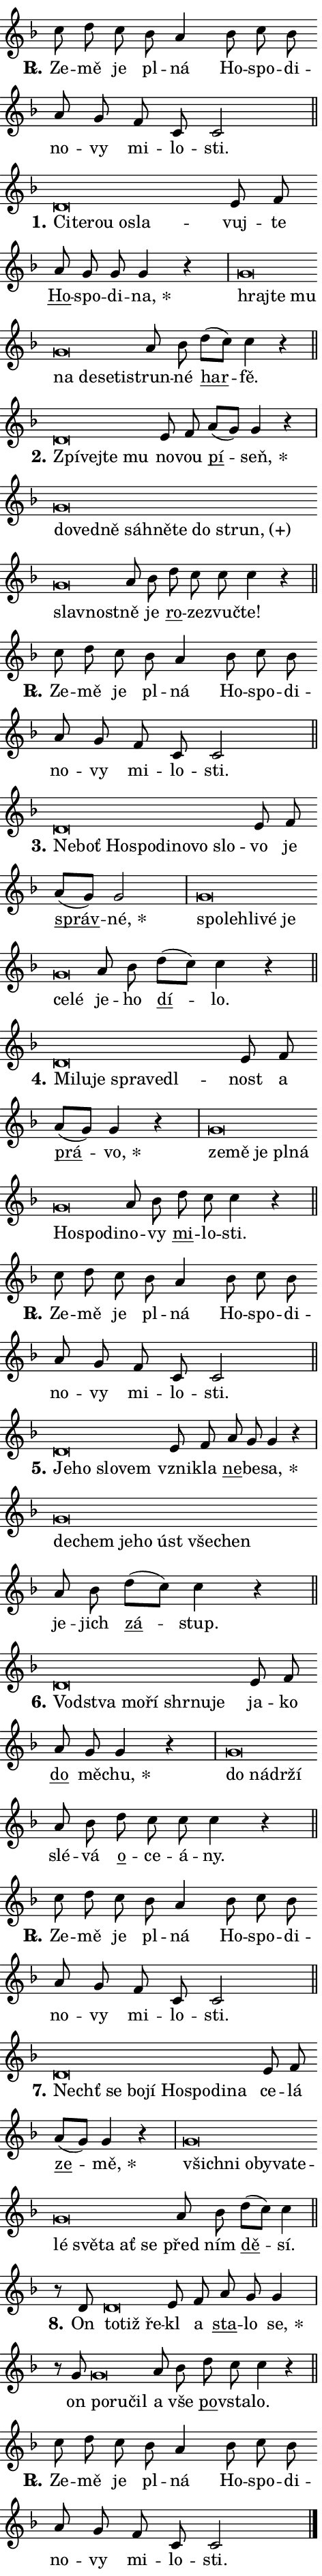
\version "2.24.0"
\header { tagline = "" }
\paper {
  indent = 0\cm
  top-margin = 0\cm
  right-margin = 0.13\cm % to fit lyric hyphens
  bottom-margin = 0\cm
  left-margin = 0\cm
  paper-width = 8\cm
  page-breaking = #ly:one-page-breaking
  system-system-spacing.basic-distance = #11
  score-system-spacing.basic-distance = #11
  ragged-last = ##f
}


%% Author: Thomas Morley
%% https://lists.gnu.org/archive/html/lilypond-user/2020-05/msg00002.html
#(define (line-position grob)
"Returns position of @var[grob} in current system:
   @code{'start}, if at first time-step
   @code{'end}, if at last time-step
   @code{'middle} otherwise
"
  (let* ((col (ly:item-get-column grob))
         (ln (ly:grob-object col 'left-neighbor))
         (rn (ly:grob-object col 'right-neighbor))
         (col-to-check-left (if (ly:grob? ln) ln col))
         (col-to-check-right (if (ly:grob? rn) rn col))
         (break-dir-left
           (and
             (ly:grob-property col-to-check-left 'non-musical #f)
             (ly:item-break-dir col-to-check-left)))
         (break-dir-right
           (and
             (ly:grob-property col-to-check-right 'non-musical #f)
             (ly:item-break-dir col-to-check-right))))
        (cond ((eqv? 1 break-dir-left) 'start)
              ((eqv? -1 break-dir-right) 'end)
              (else 'middle))))

#(define (tranparent-at-line-position vctor)
  (lambda (grob)
  "Relying on @code{line-position} select the relevant enry from @var{vctor}.
Used to determine transparency,"
    (case (line-position grob)
      ((end) (not (vector-ref vctor 0)))
      ((middle) (not (vector-ref vctor 1)))
      ((start) (not (vector-ref vctor 2))))))

noteHeadBreakVisibility =
#(define-music-function (break-visibility)(vector?)
"Makes @code{NoteHead}s transparent relying on @var{break-visibility}"
#{
  \override NoteHead.transparent =
    #(tranparent-at-line-position break-visibility)
#})

#(define delete-ledgers-for-transparent-note-heads
  (lambda (grob)
    "Reads whether a @code{NoteHead} is transparent.
If so this @code{NoteHead} is removed from @code{'note-heads} from
@var{grob}, which is supposed to be @code{LedgerLineSpanner}.
As a result ledgers are not printed for this @code{NoteHead}"
    (let* ((nhds-array (ly:grob-object grob 'note-heads))
           (nhds-list
             (if (ly:grob-array? nhds-array)
                 (ly:grob-array->list nhds-array)
                 '()))
           ;; Relies on the transparent-property being done before
           ;; Staff.LedgerLineSpanner.after-line-breaking is executed.
           ;; This is fragile ...
           (to-keep
             (remove
               (lambda (nhd)
                 (ly:grob-property nhd 'transparent #f))
               nhds-list)))
      ;; TODO find a better method to iterate over grob-arrays, similiar
      ;; to filter/remove etc for lists
      ;; For now rebuilt from scratch
      (set! (ly:grob-object grob 'note-heads)  '())
      (for-each
        (lambda (nhd)
          (ly:pointer-group-interface::add-grob grob 'note-heads nhd))
        to-keep))))

squashNotes = {
  \override NoteHead.X-extent = #'(-0.2 . 0.2)
  \override NoteHead.Y-extent = #'(-0.75 . 0)
  \override NoteHead.stencil =
    #(lambda (grob)
       (let ((pos (ly:grob-property grob 'staff-position)))
         (begin
           (if (< pos -7) (display "ERROR: Lower brevis then expected\n") (display ""))
           (if (<= pos -6) ly:text-interface::print ly:note-head::print))))
}
unSquashNotes = {
  \revert NoteHead.X-extent
  \revert NoteHead.Y-extent
  \revert NoteHead.stencil
}

hideNotes = \noteHeadBreakVisibility #begin-of-line-visible
unHideNotes = \noteHeadBreakVisibility #all-visible

% work-around for resetting accidentals
% https://lilypond.org/doc/v2.23/Documentation/notation/displaying-rhythms#unmetered-music
cadenzaMeasure = {
  \cadenzaOff
  \partial 1024 s1024
  \cadenzaOn
}

#(define-markup-command (accent layout props text) (markup?)
  "Underline accented syllable"
  (interpret-markup layout props
    #{\markup \override #'(offset . 4.3) \underline { #text }#}))

responsum = \markup \concat {
  "R" \hspace #-1.05 \path #0.1 #'((moveto 0 0.07) (lineto 0.9 0.8)) \hspace #0.05 "."
}

spaceSize = #0.6828661417322834 % exact space size for TeX Gyre Schola

\layout {
  \context {
    \Staff
    \remove "Time_signature_engraver"
    \override LedgerLineSpanner.after-line-breaking = #delete-ledgers-for-transparent-note-heads
  }
  \context {
    \Lyrics {
      \override LyricSpace.minimum-distance = \spaceSize
      \override LyricText.font-name = #"TeX Gyre Schola"
      \override LyricText.font-size = 1
      \override StanzaNumber.font-name = #"TeX Gyre Schola Bold"
      \override StanzaNumber.font-size = 1
    }
  }
  \context {
    \Score 
    \override NoteHead.text =
      #(lambda (grob) 
        (let ((pos (ly:grob-property grob 'staff-position)))
          #{\markup {
            \combine
              \halign #-0.55 \raise #(if (= pos -6) 0 0.5) \override #'(thickness . 2) \draw-line #'(3.2 . 0)
              \musicglyph "noteheads.sM1"
          }#}))
  }
}

% magnetic-lyrics.ily
%
%   written by
%     Jean Abou Samra <jean@abou-samra.fr>
%     Werner Lemberg <wl@gnu.org>
%
%   adapted by
%     Jiri Hon <jiri.hon@gmail.com>
%
% Version 2022-Apr-15

% https://www.mail-archive.com/lilypond-user@gnu.org/msg149350.html

#(define (Left_hyphen_pointer_engraver context)
   "Collect syllable-hyphen-syllable occurrences in lyrics and store
them in properties.  This engraver only looks to the left.  For
example, if the lyrics input is @code{foo -- bar}, it does the
following.

@itemize @bullet
@item
Set the @code{text} property of the @code{LyricHyphen} grob between
@q{foo} and @q{bar} to @code{foo}.

@item
Set the @code{left-hyphen} property of the @code{LyricText} grob with
text @q{foo} to the @code{LyricHyphen} grob between @q{foo} and
@q{bar}.
@end itemize

Use this auxiliary engraver in combination with the
@code{lyric-@/text::@/apply-@/magnetic-@/offset!} hook."
   (let ((hyphen #f)
         (text #f))
     (make-engraver
      (acknowledgers
       ((lyric-syllable-interface engraver grob source-engraver)
        (set! text grob)))
      (end-acknowledgers
       ((lyric-hyphen-interface engraver grob source-engraver)
        ;(when (not (grob::has-interface grob 'lyric-space-interface))
          (set! hyphen grob)));)
      ((stop-translation-timestep engraver)
       (when (and text hyphen)
         (ly:grob-set-object! text 'left-hyphen hyphen))
       (set! text #f)
       (set! hyphen #f)))))

#(define (lyric-text::apply-magnetic-offset! grob)
   "If the space between two syllables is less than the value in
property @code{LyricText@/.details@/.squash-threshold}, move the right
syllable to the left so that it gets concatenated with the left
syllable.

Use this function as a hook for
@code{LyricText@/.after-@/line-@/breaking} if the
@code{Left_@/hyphen_@/pointer_@/engraver} is active."
   (let ((hyphen (ly:grob-object grob 'left-hyphen #f)))
     (when hyphen
       (let ((left-text (ly:spanner-bound hyphen LEFT)))
         (when (grob::has-interface left-text 'lyric-syllable-interface)
           (let* ((common (ly:grob-common-refpoint grob left-text X))
                  (this-x-ext (ly:grob-extent grob common X))
                  (left-x-ext
                   (begin
                     ;; Trigger magnetism for left-text.
                     (ly:grob-property left-text 'after-line-breaking)
                     (ly:grob-extent left-text common X)))
                  ;; `delta` is the gap width between two syllables.
                  (delta (- (interval-start this-x-ext)
                            (interval-end left-x-ext)))
                  (details (ly:grob-property grob 'details))
                  (threshold (assoc-get 'squash-threshold details 0.2)))
             (when (< delta threshold)
               (let* (;; We have to manipulate the input text so that
                      ;; ligatures crossing syllable boundaries are not
                      ;; disabled.  For languages based on the Latin
                      ;; script this is essentially a beautification.
                      ;; However, for non-Western scripts it can be a
                      ;; necessity.
                      (lt (ly:grob-property left-text 'text))
                      (rt (ly:grob-property grob 'text))
                      (is-space (grob::has-interface hyphen 'lyric-space-interface))
                      (space (if is-space " " ""))
                      (extra-delta (if is-space spaceSize 0))
                      ;; Append new syllable.
                      (ltrt-space (if (and (string? lt) (string? rt))
                                (string-append lt space rt)
                                (make-concat-markup (list lt space rt))))
                      ;; Right-align `ltrt` to the right side.
                      (ltrt-space-markup (grob-interpret-markup
                               grob
                               (make-translate-markup
                                (cons (interval-length this-x-ext) 0)
                                (make-right-align-markup ltrt-space)))))
                 (begin
                   ;; Don't print `left-text`.
                   (ly:grob-set-property! left-text 'stencil #f)
                   ;; Set text and stencil (which holds all collected
                   ;; syllables so far) and shift it to the left.
                   (ly:grob-set-property! grob 'text ltrt-space)
                   (ly:grob-set-property! grob 'stencil ltrt-space-markup)
                   (ly:grob-translate-axis! grob (- (- delta extra-delta)) X))))))))))


#(define (lyric-hyphen::displace-bounds-first grob)
   ;; Make very sure this callback isn't triggered too early.
   (let ((left (ly:spanner-bound grob LEFT))
         (right (ly:spanner-bound grob RIGHT)))
     (ly:grob-property left 'after-line-breaking)
     (ly:grob-property right 'after-line-breaking)
     (ly:lyric-hyphen::print grob)))

squashThreshold = #0.4

\layout {
  \context {
    \Lyrics
    \consists #Left_hyphen_pointer_engraver
    \override LyricText.after-line-breaking =
      #lyric-text::apply-magnetic-offset!
    \override LyricHyphen.stencil = #lyric-hyphen::displace-bounds-first
    \override LyricText.details.squash-threshold = \squashThreshold
    \override LyricHyphen.minimum-distance = 0
    \override LyricHyphen.minimum-length = \squashThreshold
  }
}

squashText = \override LyricText.details.squash-threshold = 9999
unSquashText = \override LyricText.details.squash-threshold = \squashThreshold

leftText = \override LyricText.self-alignment-X = #LEFT
unLeftText = \revert LyricText.self-alignment-X

starOffset = #(lambda (grob) 
                (let ((x_offset (ly:self-alignment-interface::aligned-on-x-parent grob)))
                  (if (= x_offset 0) 0 (+ x_offset 1.2))))

star = #(define-music-function (syllable)(string?)
"Append star separator at the end of a syllable"
#{
  \once \override LyricText.X-offset = #starOffset
  \lyricmode { \markup {
    #syllable
    \override #'((font-name . "TeX Gyre Schola Bold")) \hspace #0.2 \lower #0.65 \larger "*"
  } }
#})

starAccent = #(define-music-function (syllable)(string?)
"Append star separator at the end of a syllable and make accent"
#{
  \once \override LyricText.X-offset = #starOffset
  \lyricmode { \markup {
    \accent #syllable
    \override #'((font-name . "TeX Gyre Schola Bold")) \hspace #0.2 \lower #0.65 \larger "*"
  } }
#})

breath = #(define-music-function (syllable)(string?)
"Append breathing indicator at the end of a syllable"
#{
  \lyricmode { \markup { #syllable "+" } }
#})

optionalBreath = #(define-music-function (syllable)(string?)
"Append optional breathing indicator at the end of a syllable"
#{
  \lyricmode { \markup { #syllable "(+)" } }
#})


\score {
    <<
        \new Voice = "melody" { \cadenzaOn \key f \major \relative { c''8 d c bes a4 \bar "" bes8 c bes \bar "" a g \bar "" f c c2 \cadenzaMeasure \bar "||" \break } }
        \new Lyrics \lyricsto "melody" { \lyricmode { \set stanza = \responsum
Ze -- mě je pl -- ná Ho -- spo -- di -- no -- vy mi -- lo -- sti. } }
    >>
    \layout {}
}

\score {
    <<
        \new Voice = "melody" { \cadenzaOn \key f \major \relative { \squashNotes d'\breve*1/16 \hideNotes \breve*1/16 \bar "" \breve*1/16 \bar "" \breve*1/16 \breve*1/16 \bar "" \unHideNotes \unSquashNotes e8 f \bar "" a g g g4 r \cadenzaMeasure \bar "|" \squashNotes g\breve*1/16 \hideNotes \breve*1/16 \bar "" \breve*1/16 \bar "" \breve*1/16 \bar "" \breve*1/16 \bar "" \breve*1/16 \breve*1/16 \bar "" \unHideNotes \unSquashNotes a8 bes \bar "" d[( c)] c4 r \cadenzaMeasure \bar "||" \break } }
        \new Lyrics \lyricsto "melody" { \lyricmode { \set stanza = "1."
\leftText Ci -- \squashText te -- rou o -- sla -- \unLeftText \unSquashText vuj -- te \markup \accent Ho -- spo -- di -- \star na, \leftText hraj -- \squashText te mu na de -- se -- ti -- \unLeftText \unSquashText strun -- né \markup \accent har -- fě. } }
    >>
    \layout {}
}

\score {
    <<
        \new Voice = "melody" { \cadenzaOn \key f \major \relative { \squashNotes d'\breve*1/16 \hideNotes \breve*1/16 \bar "" \breve*1/16 \breve*1/16 \bar "" \unHideNotes \unSquashNotes e8 f \bar "" a[( g)] g4 r \cadenzaMeasure \bar "|" \squashNotes g\breve*1/16 \hideNotes \breve*1/16 \bar "" \breve*1/16 \bar "" \breve*1/16 \bar "" \breve*1/16 \bar "" \breve*1/16 \bar "" \breve*1/16 \bar "" \breve*1/16 \bar "" \breve*1/16 \breve*1/16 \bar "" \unHideNotes \unSquashNotes a8 bes \bar "" d c c c4 r \cadenzaMeasure \bar "||" \break } }
        \new Lyrics \lyricsto "melody" { \lyricmode { \set stanza = "2."
\leftText Zpí -- \squashText vej -- te mu \unLeftText \unSquashText no -- vou \markup \accent pí -- \star seň, \leftText do -- \squashText ved -- ně sáh -- ně -- te do \optionalBreath strun, slav -- nost -- \unLeftText \unSquashText ně je \markup \accent ro -- ze -- zvuč -- te! } }
    >>
    \layout {}
}

\score {
    <<
        \new Voice = "melody" { \cadenzaOn \key f \major \relative { c''8 d c bes a4 \bar "" bes8 c bes \bar "" a g \bar "" f c c2 \cadenzaMeasure \bar "||" \break } }
        \new Lyrics \lyricsto "melody" { \lyricmode { \set stanza = \responsum
Ze -- mě je pl -- ná Ho -- spo -- di -- no -- vy mi -- lo -- sti. } }
    >>
    \layout {}
}

\score {
    <<
        \new Voice = "melody" { \cadenzaOn \key f \major \relative { \squashNotes d'\breve*1/16 \hideNotes \breve*1/16 \bar "" \breve*1/16 \bar "" \breve*1/16 \bar "" \breve*1/16 \bar "" \breve*1/16 \bar "" \breve*1/16 \breve*1/16 \bar "" \unHideNotes \unSquashNotes e8 f \bar "" a[( g)] g2 \cadenzaMeasure \bar "|" \squashNotes g\breve*1/16 \hideNotes \breve*1/16 \bar "" \breve*1/16 \bar "" \breve*1/16 \bar "" \breve*1/16 \bar "" \breve*1/16 \breve*1/16 \bar "" \unHideNotes \unSquashNotes a8 bes \bar "" d[( c)] c4 r \cadenzaMeasure \bar "||" \break } }
        \new Lyrics \lyricsto "melody" { \lyricmode { \set stanza = "3."
\leftText Ne -- \squashText boť Ho -- spo -- di -- no -- vo slo -- \unLeftText \unSquashText vo je \markup \accent správ -- \star né, \leftText spo -- \squashText leh -- li -- vé je ce -- lé \unLeftText \unSquashText je -- ho \markup \accent dí -- lo. } }
    >>
    \layout {}
}

\score {
    <<
        \new Voice = "melody" { \cadenzaOn \key f \major \relative { \squashNotes d'\breve*1/16 \hideNotes \breve*1/16 \bar "" \breve*1/16 \bar "" \breve*1/16 \bar "" \breve*1/16 \breve*1/16 \bar "" \unHideNotes \unSquashNotes e8 f \bar "" a[( g)] g4 r \cadenzaMeasure \bar "|" \squashNotes g\breve*1/16 \hideNotes \breve*1/16 \bar "" \breve*1/16 \bar "" \breve*1/16 \bar "" \breve*1/16 \bar "" \breve*1/16 \bar "" \breve*1/16 \breve*1/16 \bar "" \unHideNotes \unSquashNotes a8 bes \bar "" d c c4 r \cadenzaMeasure \bar "||" \break } }
        \new Lyrics \lyricsto "melody" { \lyricmode { \set stanza = "4."
\leftText Mi -- \squashText lu -- je spra -- ve -- dl -- \unLeftText \unSquashText nost a \markup \accent prá -- \star vo, \leftText ze -- \squashText mě je pl -- ná Ho -- spo -- di -- \unLeftText \unSquashText no -- vy \markup \accent mi -- lo -- sti. } }
    >>
    \layout {}
}

\score {
    <<
        \new Voice = "melody" { \cadenzaOn \key f \major \relative { c''8 d c bes a4 \bar "" bes8 c bes \bar "" a g \bar "" f c c2 \cadenzaMeasure \bar "||" \break } }
        \new Lyrics \lyricsto "melody" { \lyricmode { \set stanza = \responsum
Ze -- mě je pl -- ná Ho -- spo -- di -- no -- vy mi -- lo -- sti. } }
    >>
    \layout {}
}

\score {
    <<
        \new Voice = "melody" { \cadenzaOn \key f \major \relative { \squashNotes d'\breve*1/16 \hideNotes \breve*1/16 \bar "" \breve*1/16 \breve*1/16 \bar "" \unHideNotes \unSquashNotes e8 f \bar "" a g g4 r \cadenzaMeasure \bar "|" \squashNotes g\breve*1/16 \hideNotes \breve*1/16 \bar "" \breve*1/16 \bar "" \breve*1/16 \bar "" \breve*1/16 \bar "" \breve*1/16 \breve*1/16 \bar "" \unHideNotes \unSquashNotes a8 bes \bar "" d[( c)] c4 r \cadenzaMeasure \bar "||" \break } }
        \new Lyrics \lyricsto "melody" { \lyricmode { \set stanza = "5."
\leftText Je -- \squashText ho slo -- vem \unLeftText \unSquashText vzni -- kla \markup \accent ne -- be -- \star sa, \leftText de -- \squashText chem je -- ho úst vše -- chen \unLeftText \unSquashText je -- jich \markup \accent zá -- stup. } }
    >>
    \layout {}
}

\score {
    <<
        \new Voice = "melody" { \cadenzaOn \key f \major \relative { \squashNotes d'\breve*1/16 \hideNotes \breve*1/16 \bar "" \breve*1/16 \bar "" \breve*1/16 \bar "" \breve*1/16 \bar "" \breve*1/16 \breve*1/16 \bar "" \unHideNotes \unSquashNotes e8 f \bar "" a g g4 r \cadenzaMeasure \bar "|" \squashNotes g\breve*1/16 \hideNotes \breve*1/16 \bar "" \breve*1/16 \breve*1/16 \bar "" \unHideNotes \unSquashNotes a8 bes \bar "" d c c c4 r \cadenzaMeasure \bar "||" \break } }
        \new Lyrics \lyricsto "melody" { \lyricmode { \set stanza = "6."
\leftText Vod -- \squashText stva mo -- ří shr -- nu -- je \unLeftText \unSquashText ja -- ko \markup \accent do mě -- \star chu, \leftText do \squashText ná -- dr -- ží \unLeftText \unSquashText slé -- vá \markup \accent o -- ce -- á -- ny. } }
    >>
    \layout {}
}

\score {
    <<
        \new Voice = "melody" { \cadenzaOn \key f \major \relative { c''8 d c bes a4 \bar "" bes8 c bes \bar "" a g \bar "" f c c2 \cadenzaMeasure \bar "||" \break } }
        \new Lyrics \lyricsto "melody" { \lyricmode { \set stanza = \responsum
Ze -- mě je pl -- ná Ho -- spo -- di -- no -- vy mi -- lo -- sti. } }
    >>
    \layout {}
}

\score {
    <<
        \new Voice = "melody" { \cadenzaOn \key f \major \relative { \squashNotes d'\breve*1/16 \hideNotes \breve*1/16 \bar "" \breve*1/16 \bar "" \breve*1/16 \bar "" \breve*1/16 \bar "" \breve*1/16 \bar "" \breve*1/16 \breve*1/16 \bar "" \unHideNotes \unSquashNotes e8 f \bar "" a[( g)] g4 r \cadenzaMeasure \bar "|" \squashNotes g\breve*1/16 \hideNotes \breve*1/16 \bar "" \breve*1/16 \bar "" \breve*1/16 \bar "" \breve*1/16 \bar "" \breve*1/16 \bar "" \breve*1/16 \bar "" \breve*1/16 \bar "" \breve*1/16 \bar "" \breve*1/16 \breve*1/16 \bar "" \unHideNotes \unSquashNotes a8 bes \bar "" d[( c)] c4 \cadenzaMeasure \bar "||" \break } }
        \new Lyrics \lyricsto "melody" { \lyricmode { \set stanza = "7."
\leftText Nechť \squashText se bo -- jí Ho -- spo -- di -- na \unLeftText \unSquashText ce -- lá \markup \accent ze -- \star mě, \leftText všich -- \squashText ni o -- by -- va -- te -- lé svě -- ta ať se \unLeftText \unSquashText před ním \markup \accent dě -- sí. } }
    >>
    \layout {}
}

\score {
    <<
        \new Voice = "melody" { \cadenzaOn \key f \major \relative { r8 d'8 \squashNotes d\breve*1/16 \hideNotes \breve*1/16 \breve*1/16 \bar "" \unHideNotes \unSquashNotes e8 f \bar "" a g g4 \cadenzaMeasure \bar "|" r8 g8 \squashNotes g\breve*1/16 \hideNotes \breve*1/16 \breve*1/16 \bar "" \unHideNotes \unSquashNotes a8 bes \bar "" d c c4 r \cadenzaMeasure \bar "||" \break } }
        \new Lyrics \lyricsto "melody" { \lyricmode { \set stanza = "8."
On \leftText to -- \squashText tiž ře -- \unLeftText \unSquashText kl a \markup \accent sta -- lo \star se, on \leftText po -- \squashText ru -- čil \unLeftText \unSquashText a vše \markup \accent po -- vsta -- lo. } }
    >>
    \layout {}
}

\score {
    <<
        \new Voice = "melody" { \cadenzaOn \key f \major \relative { c''8 d c bes a4 \bar "" bes8 c bes \bar "" a g \bar "" f c c2 \cadenzaMeasure \bar "||" \break } \bar "|." }
        \new Lyrics \lyricsto "melody" { \lyricmode { \set stanza = \responsum
Ze -- mě je pl -- ná Ho -- spo -- di -- no -- vy mi -- lo -- sti. } }
    >>
    \layout {}
}
